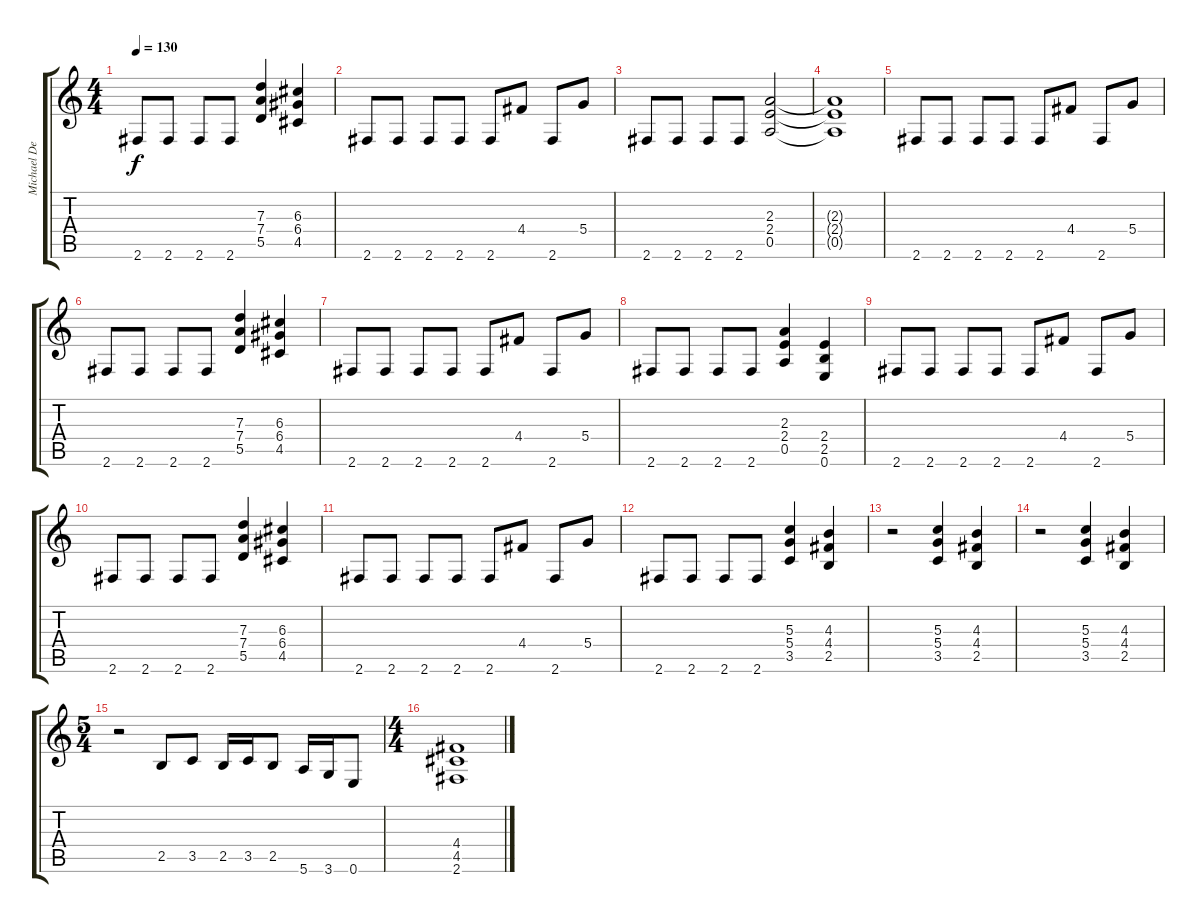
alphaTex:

\track ("Michael Denner" "Michael De") {instrument distortionguitar}
\staff {score tabs}
\tuning (E4 B3 G3 D3 A2 E2) {hide}
\ts (4 4)
\tempo 130
\clef g2
\ks c
2.6.8{dy f} 2.6.8 2.6.8 2.6.8 (7.3 7.4 5.5).4 (6.3 6.4 4.5).4 |
2.6.8 2.6.8 2.6.8 2.6.8 2.6.8 4.4.8 2.6.8 5.4.8 |
2.6.8 2.6.8 2.6.8 2.6.8 (2.3 2.4 0.5).2 |
(2.3{t} 2.4{t} 0.5{t}).1 |
2.6.8 2.6.8 2.6.8 2.6.8 2.6.8 4.4.8 2.6.8 5.4.8 |
2.6.8 2.6.8 2.6.8 2.6.8 (7.3 7.4 5.5).4 (6.3 6.4 4.5).4 |
2.6.8 2.6.8 2.6.8 2.6.8 2.6.8 4.4.8 2.6.8 5.4.8 |
2.6.8 2.6.8 2.6.8 2.6.8 (2.3 2.4 0.5).4 (2.4 2.5 0.6).4 |
2.6.8 2.6.8 2.6.8 2.6.8 2.6.8 4.4.8 2.6.8 5.4.8 |
2.6.8 2.6.8 2.6.8 2.6.8 (7.3 7.4 5.5).4 (6.3 6.4 4.5).4 |
2.6.8 2.6.8 2.6.8 2.6.8 2.6.8 4.4.8 2.6.8 5.4.8 |
2.6.8 2.6.8 2.6.8 2.6.8 (5.3 5.4 3.5).4 (4.3 4.4 2.5).4 |
r.2 (5.3 5.4 3.5).4 (4.3 4.4 2.5).4 |
r.2 (5.3 5.4 3.5).4 (4.3 4.4 2.5).4 |
\ts (5 4)
r.2 2.5.8 3.5.8 2.5.16 3.5.16 2.5.8 5.6.16 3.6.16 0.6.8 |
\ts (4 4)
(4.4 4.5 2.6).1
